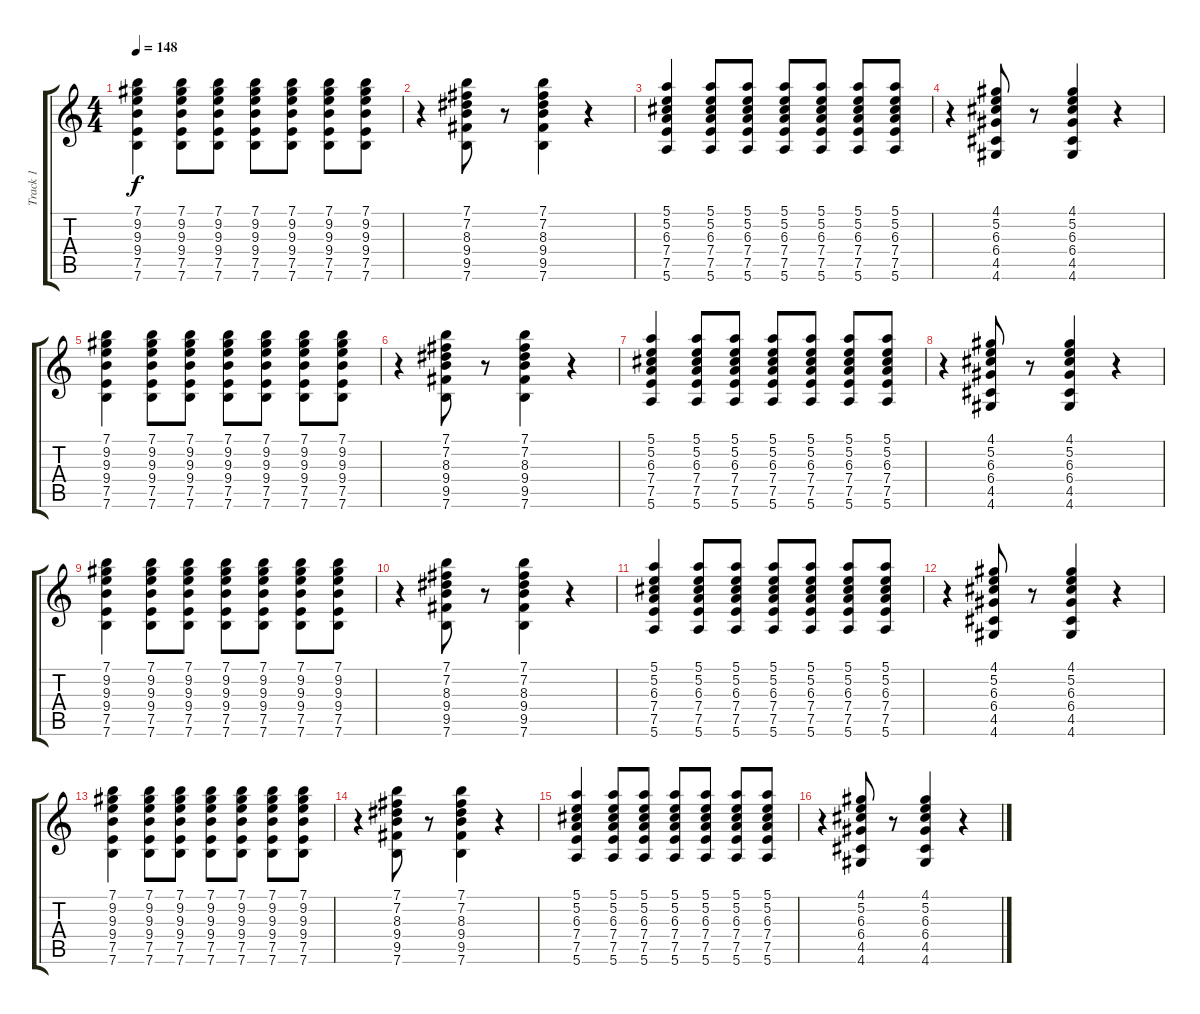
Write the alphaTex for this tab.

\track ("Track 1" "Track 1") {instrument overdrivenguitar}
\staff {score tabs}
\tuning (E4 B3 G3 D3 A2 E2) {hide}
\ts (4 4)
\tempo 148
\clef g2
\ks c
(7.1 9.2 9.3 9.4 7.5 7.6).4{dy f} (7.1 9.2 9.3 9.4 7.5 7.6).8 (7.1 9.2 9.3 9.4 7.5 7.6).8 (7.1 9.2 9.3 9.4 7.5 7.6).8 (7.1 9.2 9.3 9.4 7.5 7.6).8 (7.1 9.2 9.3 9.4 7.5 7.6).8 (7.1 9.2 9.3 9.4 7.5 7.6).8 |
r.4 (7.1 7.2 8.3 9.4 9.5 7.6).8 r.8 (7.1 7.2 8.3 9.4 9.5 7.6).4 r.4 |
(5.1 5.2 6.3 7.4 7.5 5.6).4 (5.1 5.2 6.3 7.4 7.5 5.6).8 (5.1 5.2 6.3 7.4 7.5 5.6).8 (5.1 5.2 6.3 7.4 7.5 5.6).8 (5.1 5.2 6.3 7.4 7.5 5.6).8 (5.1 5.2 6.3 7.4 7.5 5.6).8 (5.1 5.2 6.3 7.4 7.5 5.6).8 |
r.4 (4.1 5.2 6.3 6.4 4.5 4.6).8 r.8 (4.1 5.2 6.3 6.4 4.5 4.6).4 r.4 |
(7.1 9.2 9.3 9.4 7.5 7.6).4 (7.1 9.2 9.3 9.4 7.5 7.6).8 (7.1 9.2 9.3 9.4 7.5 7.6).8 (7.1 9.2 9.3 9.4 7.5 7.6).8 (7.1 9.2 9.3 9.4 7.5 7.6).8 (7.1 9.2 9.3 9.4 7.5 7.6).8 (7.1 9.2 9.3 9.4 7.5 7.6).8 |
r.4 (7.1 7.2 8.3 9.4 9.5 7.6).8 r.8 (7.1 7.2 8.3 9.4 9.5 7.6).4 r.4 |
(5.1 5.2 6.3 7.4 7.5 5.6).4 (5.1 5.2 6.3 7.4 7.5 5.6).8 (5.1 5.2 6.3 7.4 7.5 5.6).8 (5.1 5.2 6.3 7.4 7.5 5.6).8 (5.1 5.2 6.3 7.4 7.5 5.6).8 (5.1 5.2 6.3 7.4 7.5 5.6).8 (5.1 5.2 6.3 7.4 7.5 5.6).8 |
r.4 (4.1 5.2 6.3 6.4 4.5 4.6).8 r.8 (4.1 5.2 6.3 6.4 4.5 4.6).4 r.4 |
(7.1 9.2 9.3 9.4 7.5 7.6).4 (7.1 9.2 9.3 9.4 7.5 7.6).8 (7.1 9.2 9.3 9.4 7.5 7.6).8 (7.1 9.2 9.3 9.4 7.5 7.6).8 (7.1 9.2 9.3 9.4 7.5 7.6).8 (7.1 9.2 9.3 9.4 7.5 7.6).8 (7.1 9.2 9.3 9.4 7.5 7.6).8 |
r.4 (7.1 7.2 8.3 9.4 9.5 7.6).8 r.8 (7.1 7.2 8.3 9.4 9.5 7.6).4 r.4 |
(5.1 5.2 6.3 7.4 7.5 5.6).4 (5.1 5.2 6.3 7.4 7.5 5.6).8 (5.1 5.2 6.3 7.4 7.5 5.6).8 (5.1 5.2 6.3 7.4 7.5 5.6).8 (5.1 5.2 6.3 7.4 7.5 5.6).8 (5.1 5.2 6.3 7.4 7.5 5.6).8 (5.1 5.2 6.3 7.4 7.5 5.6).8 |
r.4 (4.1 5.2 6.3 6.4 4.5 4.6).8 r.8 (4.1 5.2 6.3 6.4 4.5 4.6).4 r.4 |
(7.1 9.2 9.3 9.4 7.5 7.6).4 (7.1 9.2 9.3 9.4 7.5 7.6).8 (7.1 9.2 9.3 9.4 7.5 7.6).8 (7.1 9.2 9.3 9.4 7.5 7.6).8 (7.1 9.2 9.3 9.4 7.5 7.6).8 (7.1 9.2 9.3 9.4 7.5 7.6).8 (7.1 9.2 9.3 9.4 7.5 7.6).8 |
r.4 (7.1 7.2 8.3 9.4 9.5 7.6).8 r.8 (7.1 7.2 8.3 9.4 9.5 7.6).4 r.4 |
(5.1 5.2 6.3 7.4 7.5 5.6).4 (5.1 5.2 6.3 7.4 7.5 5.6).8 (5.1 5.2 6.3 7.4 7.5 5.6).8 (5.1 5.2 6.3 7.4 7.5 5.6).8 (5.1 5.2 6.3 7.4 7.5 5.6).8 (5.1 5.2 6.3 7.4 7.5 5.6).8 (5.1 5.2 6.3 7.4 7.5 5.6).8 |
r.4 (4.1 5.2 6.3 6.4 4.5 4.6).8 r.8 (4.1 5.2 6.3 6.4 4.5 4.6).4 r.4
